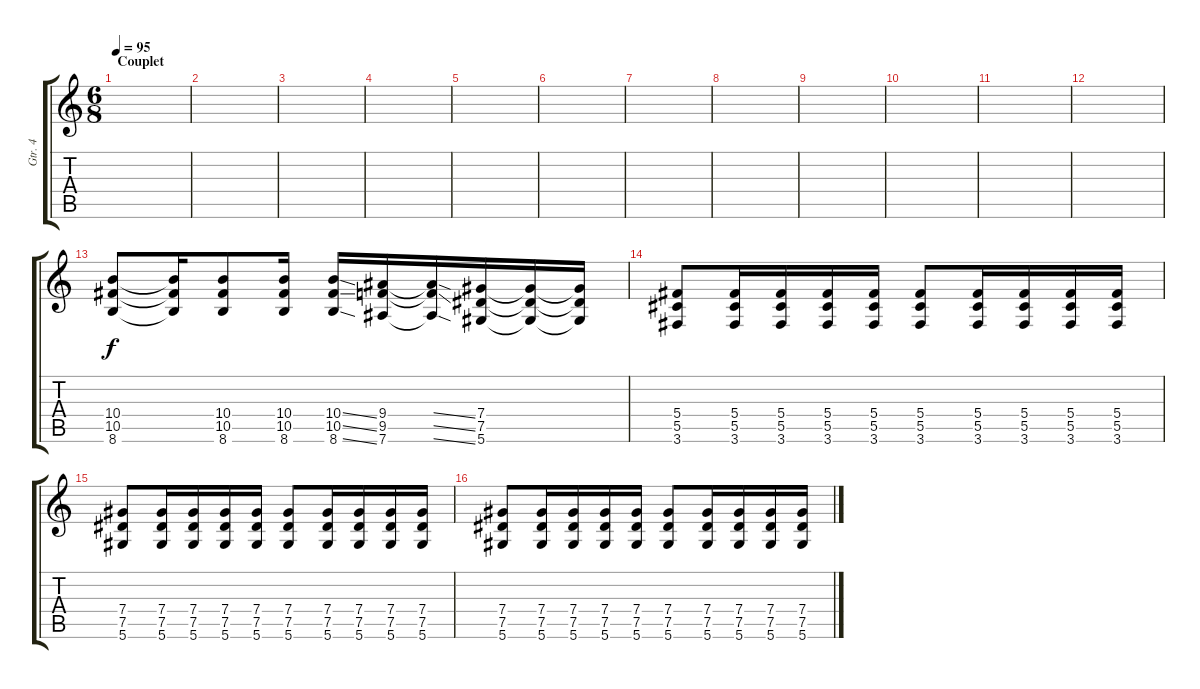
\track ("Gtr. 4" "Gtr. 4") {instrument overdrivenguitar}
\staff {score tabs}
\tuning (Eb4 Bb3 Gb3 Db3 Ab2 Eb2) {hide}
\ts (6 8)
\section ("" "Couplet")
\tempo 95
\clef g2
\ks c
|
|
|
|
|
|
|
|
|
|
|
|
(10.4 10.5 8.6).8 (10.4{t} 10.5{t} 8.6{t}).16 (10.4 10.5 8.6).8 (10.4 10.5 8.6).16 (10.4{ss} 10.5{ss} 8.6{ss}).16 (9.4 9.5 7.6).16 (9.4{ss t} 9.5{ss t} 7.6{ss t}).16 (7.4 7.5 5.6).16 (7.4{t} 7.5{t} 5.6{t}).16 (7.4{t} 7.5{t} 5.6{t}).16 |
(5.4 5.5 3.6).8 (5.4 5.5 3.6).16 (5.4 5.5 3.6).16 (5.4 5.5 3.6).16 (5.4 5.5 3.6).16 (5.4 5.5 3.6).8 (5.4 5.5 3.6).16 (5.4 5.5 3.6).16 (5.4 5.5 3.6).16 (5.4 5.5 3.6).16 |
(7.4 7.5 5.6).8 (7.4 7.5 5.6).16 (7.4 7.5 5.6).16 (7.4 7.5 5.6).16 (7.4 7.5 5.6).16 (7.4 7.5 5.6).8 (7.4 7.5 5.6).16 (7.4 7.5 5.6).16 (7.4 7.5 5.6).16 (7.4 7.5 5.6).16 |
(7.4 7.5 5.6).8 (7.4 7.5 5.6).16 (7.4 7.5 5.6).16 (7.4 7.5 5.6).16 (7.4 7.5 5.6).16 (7.4 7.5 5.6).8 (7.4 7.5 5.6).16 (7.4 7.5 5.6).16 (7.4 7.5 5.6).16 (7.4 7.5 5.6).16
